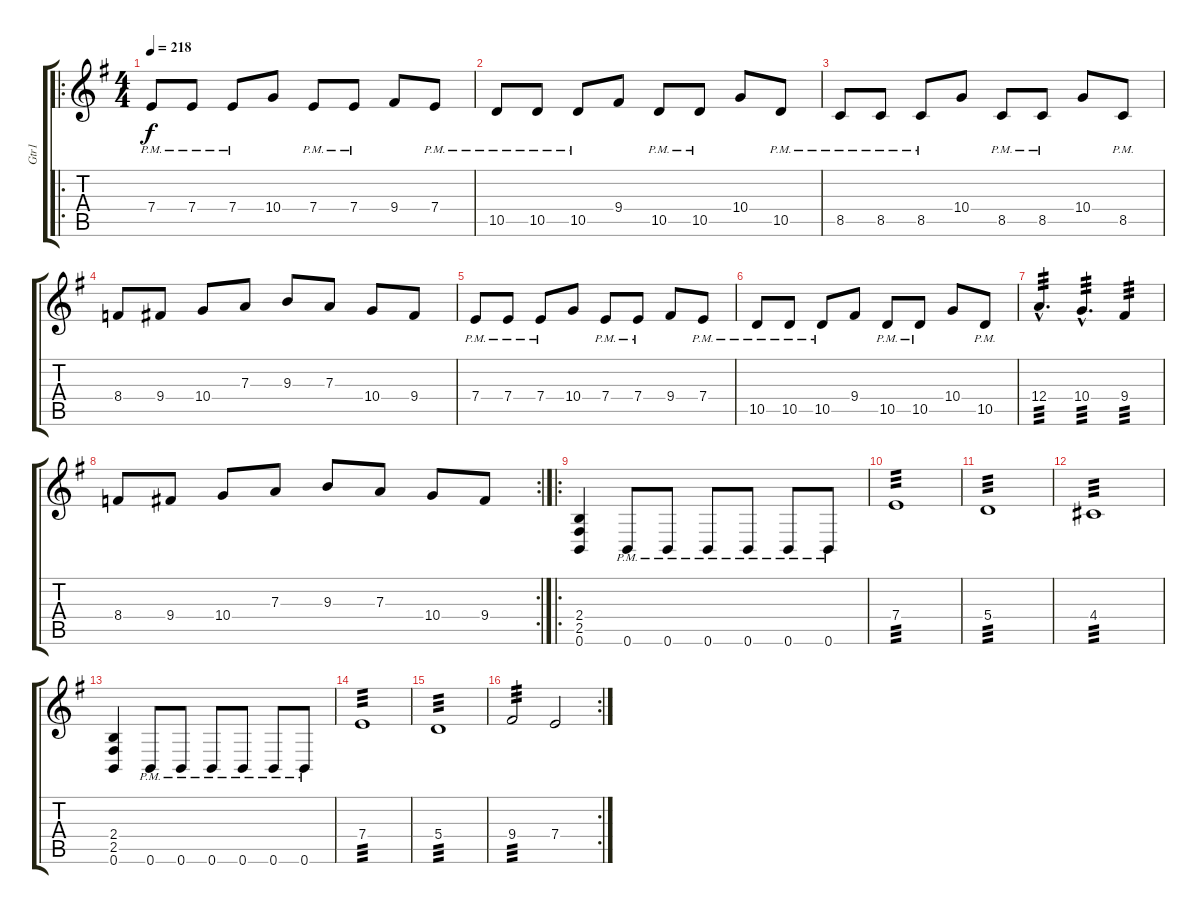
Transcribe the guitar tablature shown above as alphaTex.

\track ("Gtr1" "Gtr1") {instrument overdrivenguitar}
\staff {score tabs}
\tuning (B3 Gb3 D3 A2 E2 B1) {hide}
\ro
\ts (4 4)
\tempo 218
\clef g2
\ks g
7.4{pm}.8{dy f} 7.4{pm}.8 7.4{pm}.8 10.4.8 7.4{pm}.8 7.4{pm}.8 9.4.8 7.4{pm}.8 |
10.5{pm}.8 10.5{pm}.8 10.5{pm}.8 9.4.8 10.5{pm}.8 10.5{pm}.8 10.4.8 10.5{pm}.8 |
8.5{pm}.8 8.5{pm}.8 8.5{pm}.8 10.4.8 8.5{pm}.8 8.5{pm}.8 10.4.8 8.5{pm}.8 |
8.4.8 9.4.8 10.4.8 7.3.8 9.3.8 7.3.8 10.4.8 9.4.8 |
7.4{pm}.8 7.4{pm}.8 7.4{pm}.8 10.4.8 7.4{pm}.8 7.4{pm}.8 9.4.8 7.4{pm}.8 |
10.5{pm}.8 10.5{pm}.8 10.5{pm}.8 9.4.8 10.5{pm}.8 10.5{pm}.8 10.4.8 10.5{pm}.8 |
12.4{hac}.4{d tp 3} 10.4{hac}.4{d tp 3} 9.4.4{tp 3} |
\rc 2
8.4.8 9.4.8 10.4.8 7.3.8 9.3.8 7.3.8 10.4.8 9.4.8 |
\ro
(2.4 2.5 0.6).4 0.6{pm}.8 0.6{pm}.8 0.6{pm}.8 0.6{pm}.8 0.6{pm}.8 0.6{pm}.8 |
7.4.1{tp 3} |
5.4.1{tp 3} |
4.4.1{tp 3} |
(2.4 2.5 0.6).4 0.6{pm}.8 0.6{pm}.8 0.6{pm}.8 0.6{pm}.8 0.6{pm}.8 0.6{pm}.8 |
7.4.1{tp 3} |
5.4.1{tp 3} |
\rc 2
9.4.2{tp 3} 7.4.2
